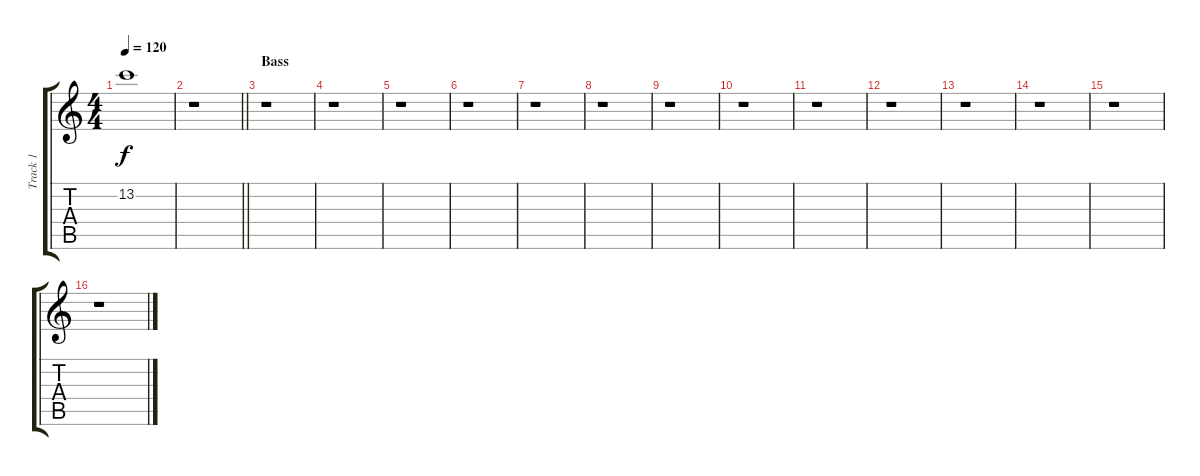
\track ("Track 1" "Track 1") {instrument overdrivenguitar}
\staff {score tabs}
\tuning (E4 B3 G3 D3 A2 E2) {hide}
\ts (4 4)
\tempo 120
\clef g2
\ks c
13.2{t}.1{dy f} |
\barLineRight lightlight
r.1 |
\section ("" "Bass")
r.1 |
r.1 |
r.1 |
r.1 |
r.1 |
r.1 |
r.1 |
r.1 |
r.1 |
r.1 |
r.1 |
r.1 |
r.1 |
r.1
